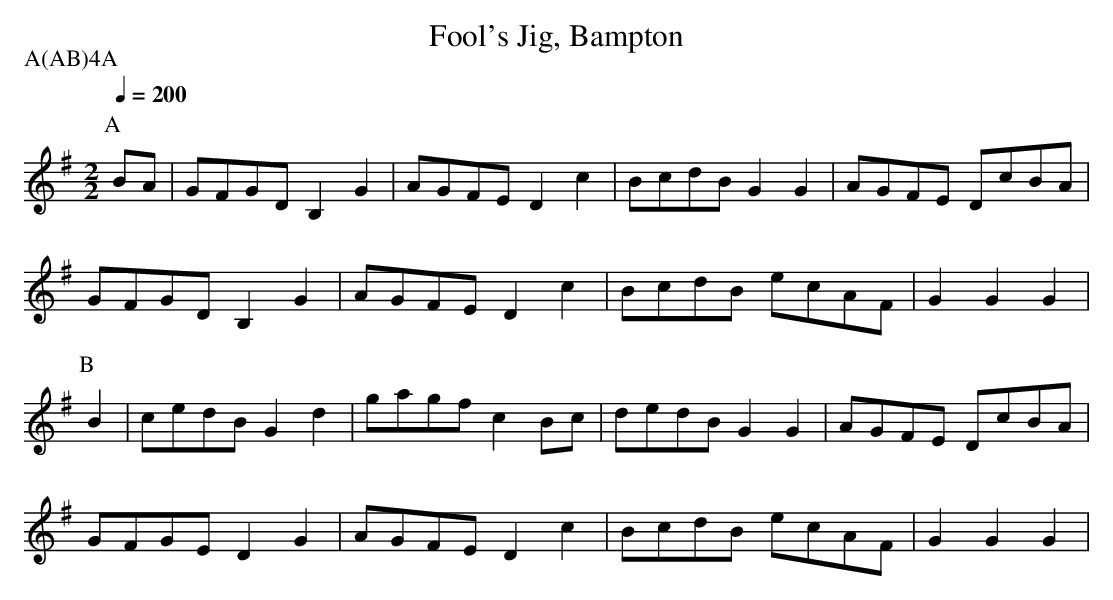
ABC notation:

X:1
T:Fool's Jig, Bampton
M:2/2
L:1/8
Q:1/4=200
P:A(AB)4A
K:G
P:A
BA|GFGD B,2G2|AGFE D2c2|BcdB G2G2|AGFE DcBA|
GFGD B,2G2|AGFE D2c2|BcdB ecAF|G2G2G2|
P:B
B2|cedB G2d2|gagf c2Bc|dedB G2G2|AGFE DcBA|
GFGE D2G2|AGFE D2c2|BcdB ecAF|G2G2G2|
